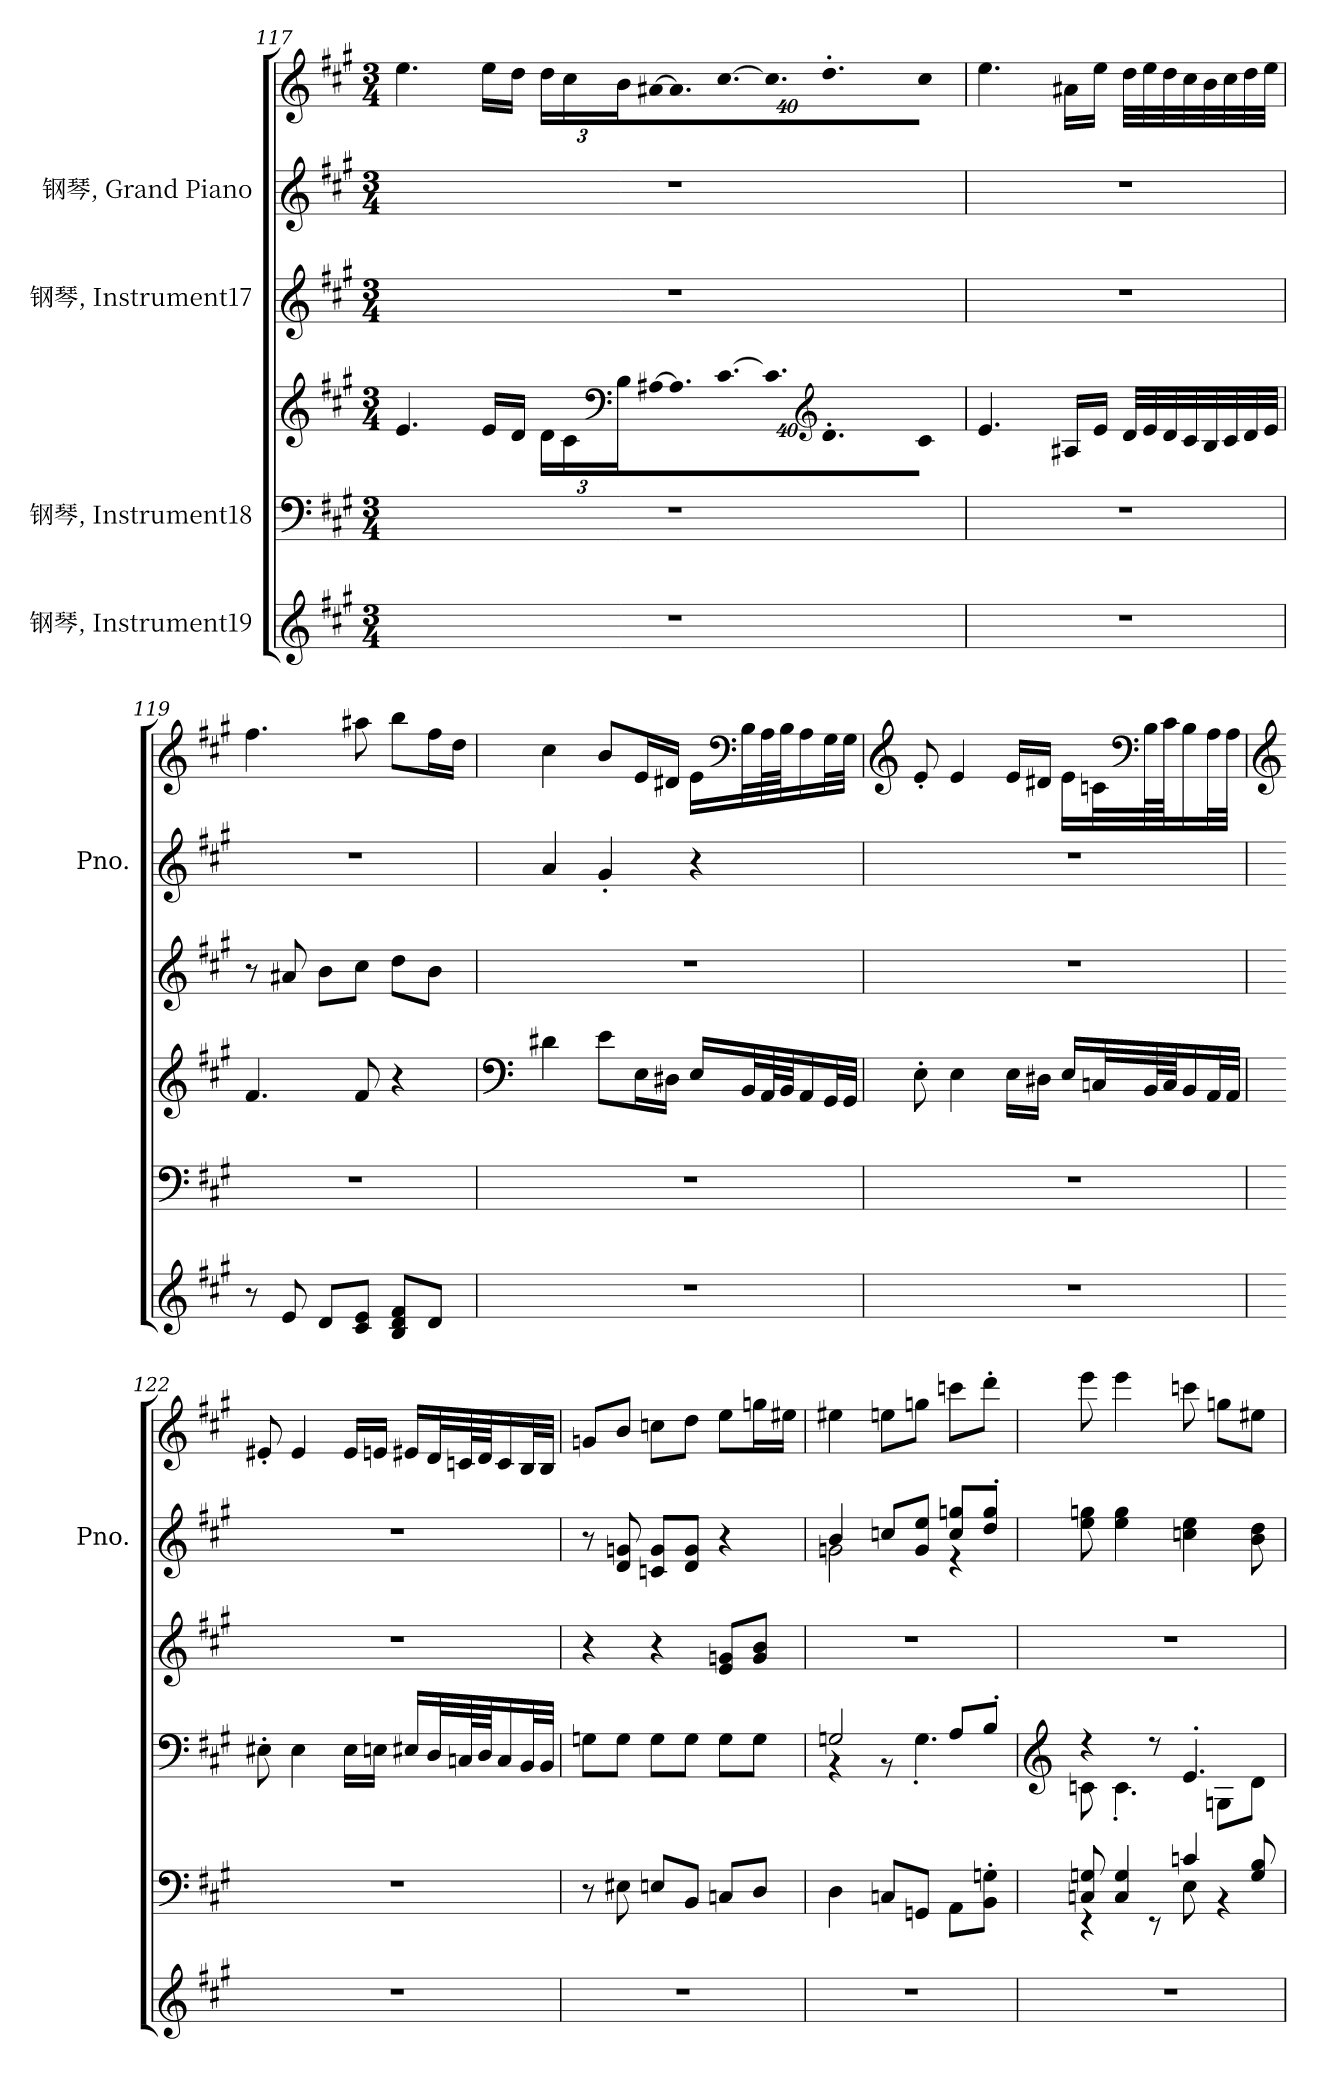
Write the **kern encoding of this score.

**kern	**kern	**kern	**kern	**kern	**kern
*part4	*part3	*part3	*part2	*part1	*part1
*staff6	*staff5	*staff4	*staff3	*staff2	*staff1
*I"钢琴, Instrument19	*I"钢琴, Instrument18	*	*I"钢琴, Instrument17	*I"钢琴, Grand Piano	*
*	*	*	*	*I'Pno.	*
*clefG2	*clefF4	*clefG2	*clefG2	*clefG2	*clefG2
*k[f#c#g#]	*k[f#c#g#]	*k[f#c#g#]	*k[f#c#g#]	*k[f#c#g#]	*k[f#c#g#]
*M3/4	*M3/4	*M3/4	*M3/4	*M3/4	*M3/4
=117	=117	=117	=117	=117	=117
2.r	2.r	4.e/	2.r	2.r	4.ee\
.	.	16e/LL	.	.	16ee\LL
.	.	16d/JJ	.	.	16dd\JJ
*	*	*Xbrackettup	*	*	*Xbrackettup
.	.	24d\LL	.	.	24dd\LL
.	.	24c#\	.	.	24cc#\
*	*	*clefF4	*	*	*
.	.	24B\	.	.	24b\
!	!	!LO:N:vis=32	!	!	!LO:N:vis=32
.	.	[640%23A#X\L	.	.	[640%23a#X\L
!	!	!LO:N:vis=256.	!	!	!LO:N:vis=256.
.	.	1920%17A#\LL]	.	.	1920%17a#\LL]
!	!	!LO:N:vis=256.	!	!	!LO:N:vis=256.
.	.	[1920%17c#\J	.	.	[1920%17cc#\J
!	!	!LO:N:vis=32.	!	!	!LO:N:vis=32.
.	.	640%17c#\]	.	.	640%17cc#\]
*	*	*clefG2	*	*	*
!	!	!LO:N:vis=32.	!	!	!LO:N:vis=32.
.	.	640%17d'\	.	.	640%17dd'\
.	.	1920ryy	.	.	1920ryy
!	!	!LO:N:vis=256%9	!	!	!LO:N:vis=256%9
.	.	960%17c#\JJJJ	.	.	960%17cc#\JJJJ
!!LO:LB:g=z
=118	=118	=118	=118	=118	=118
2.r	2.r	4.e/	2.r	2.r	4.ee\
.	.	16A#X/LL	.	.	16a#X\LL
.	.	16e/JJ	.	.	16ee\JJ
.	.	32d/LLL	.	.	32dd\LLL
.	.	32e/	.	.	32ee\
.	.	32d/	.	.	32dd\
.	.	32c#/	.	.	32cc#\
.	.	32B/	.	.	32b\
.	.	32c#/	.	.	32cc#\
.	.	32d/	.	.	32dd\
.	.	32e/JJJ	.	.	32ee\JJJ
=119	=119	=119	=119	=119	=119
8r	2.r	4.f#/	8r	2.r	4.ff#\
8e/	.	.	8a#X/	.	.
8d/L	.	.	8b\L	.	.
8c#/ 8e/J	.	8f#/	8cc#\J	.	8aa#X\
8B/ 8d/ 8f#/L	.	4r	8dd\L	.	8bb\L
8d/J	.	.	8b\J	.	16ff#\L
.	.	.	.	.	16dd\JJ
=120	=120	=120	=120	=120	=120
*	*	*clefF4	*	*	*
2.r	2.r	4d#X\	2.r	4a/	4cc#\
.	.	8e\L	.	4g#'/	8b/L
.	.	16E\L	.	.	16e/L
.	.	16D#X\JJ	.	.	16d#X/JJ
.	.	16E/LL	.	4r	16e\LL
*	*	*	*	*	*clefF4
.	.	32BB/L	.	.	32B\L
.	.	64AA/L	.	.	64A\L
.	.	64BB/JJ	.	.	64B\JJ
.	.	16AA/	.	.	16A\
.	.	32GG#/L	.	.	32G#\L
.	.	32GG#/JJJ	.	.	32G#\JJJ
!!LO:PB:g=z
=121	=121	=121	=121	=121	=121
*	*	*	*	*	*clefG2
2.r	2.r	8E'\	2.r	2.r	8e'/
.	.	4E\	.	.	4e/
.	.	16E\LL	.	.	16e/LL
.	.	16D#X\JJ	.	.	16d#X/JJ
.	.	16E/LL	.	.	16e\LL
.	.	32Cn/L	.	.	32cn\L
*	*	*	*	*	*clefF4
.	.	64BB/L	.	.	64B\L
.	.	64C/JJ	.	.	64c\JJ
.	.	16BB/	.	.	16B\
.	.	32AA/L	.	.	32A\L
.	.	32AA/JJJ	.	.	32A\JJJ
=122	=122	=122	=122	=122	=122
*	*	*	*	*	*clefG2
2.r	2.r	8E#X'\	2.r	2.r	8e#X'/
.	.	4E#\	.	.	4e#/
.	.	16E#\LL	.	.	16e#/LL
.	.	16En\JJ	.	.	16en/JJ
.	.	16E#X/LL	.	.	16e#X/LL
.	.	32D/L	.	.	32d/L
.	.	64Cn/L	.	.	64cn/L
.	.	64D/JJ	.	.	64d/JJ
.	.	16C/	.	.	16c/
.	.	32BB/L	.	.	32B/L
.	.	32BB/JJJ	.	.	32B/JJJ
!!LO:LB:g=z
=123	=123	=123	=123	=123	=123
2.r	8r	8Gn\L	4r	8r	8gn/L
.	8E#X\	8G\J	.	8d/ 8gn/	8b/J
.	8En/L	8G\L	4r	8cn/ 8g/L	8ccn\L
.	8BB/J	8G\J	.	8d/ 8g/J	8dd\J
.	8Cn/L	8G\L	8e/ 8gn/L	4r	8ee\L
.	8D/J	8G\J	8g/ 8b/J	.	16ggn\L
.	.	.	.	.	16ee#X\JJ
=124	=124	=124	=124	=124	=124
*	*	*^	*	*^	*
2.r	4D\	2Gn/	4r	2.r	4b/	2gn\	4ee#X\
.	8Cn/L	.	8r	.	8ccn/L	.	8een\L
.	8GGn/J	.	4.G'\	.	8g/ 8ee/J	.	8ggn\J
.	8AA\L	8A/L	.	.	8cc/ 8ggn/L	4r	8cccn\L
.	8BB\' 8Gn\'J	8B'/J	.	.	8dd/' 8gg/'J	.	8ddd'\J
*	*	*	*	*	*v	*v	*
=125	=125	=125	=125	=125	=125	=125
*	*	*clefG2	*	*	*	*
*	*^	*	*	*	*	*
2.r	8Cn/ 8Gn/	4r	4r	8cn\	2.r	8ee\ 8ggn\	8eee\
.	4C/ 4G/	.	.	4.c'\	.	4ee\ 4gg\	4eee\
.	.	8r	8r	.	.	.	.
.	4cn/	8E\	4.e'/	.	.	4ccn\ 4ee\	8cccn\
.	.	4r	.	8Gn\L	.	.	8ggn\L
.	8G/ 8B/	.	.	8d\J	.	8b\ 8dd\	8ee#X\J
*	*v	*v	*	*	*	*	*
*	*	*v	*v	*	*	*
=	=	=	=	=	=
*-	*-	*-	*-	*-	*-
